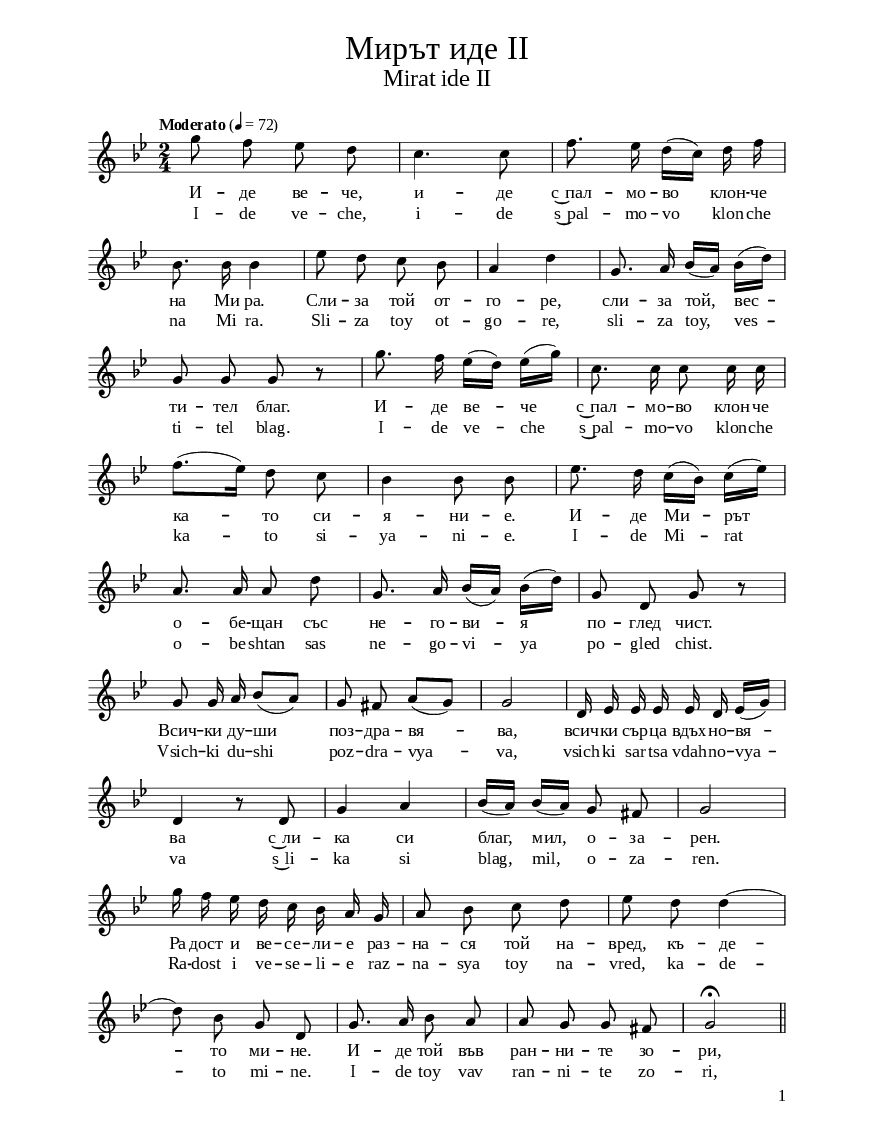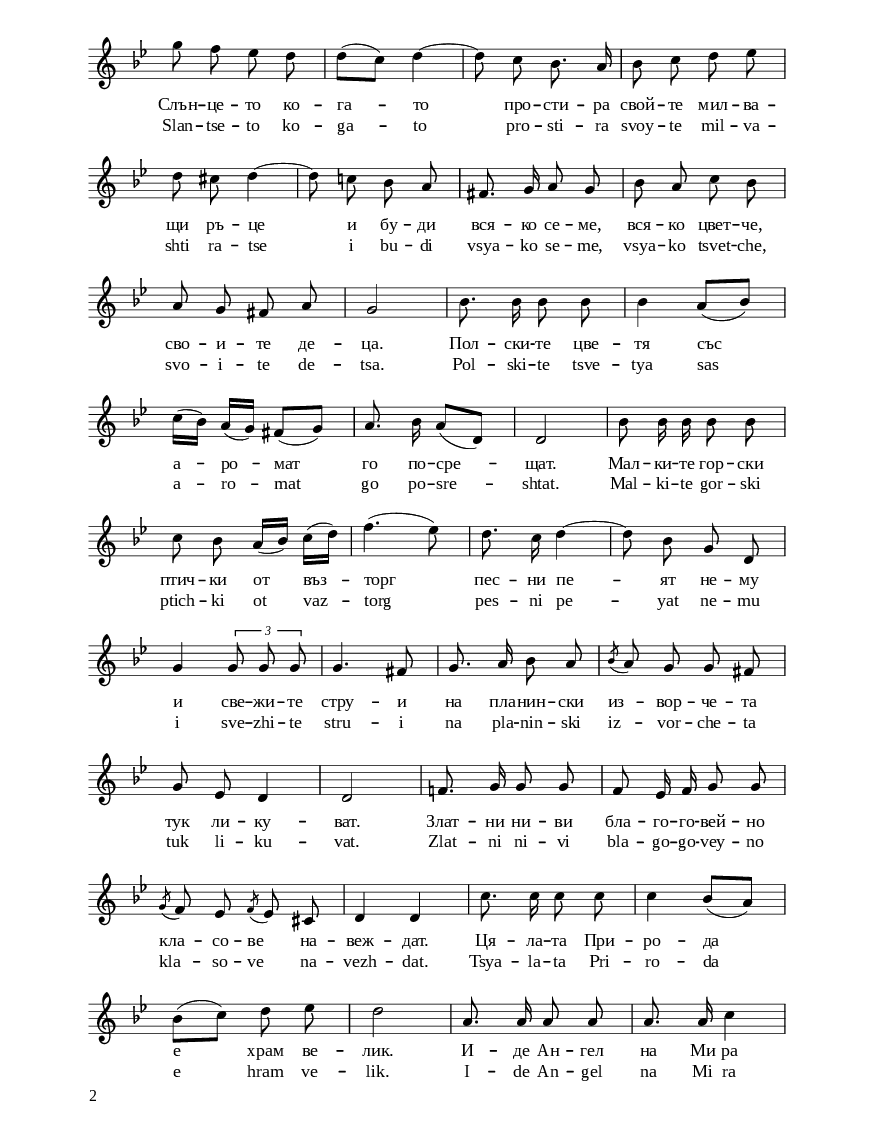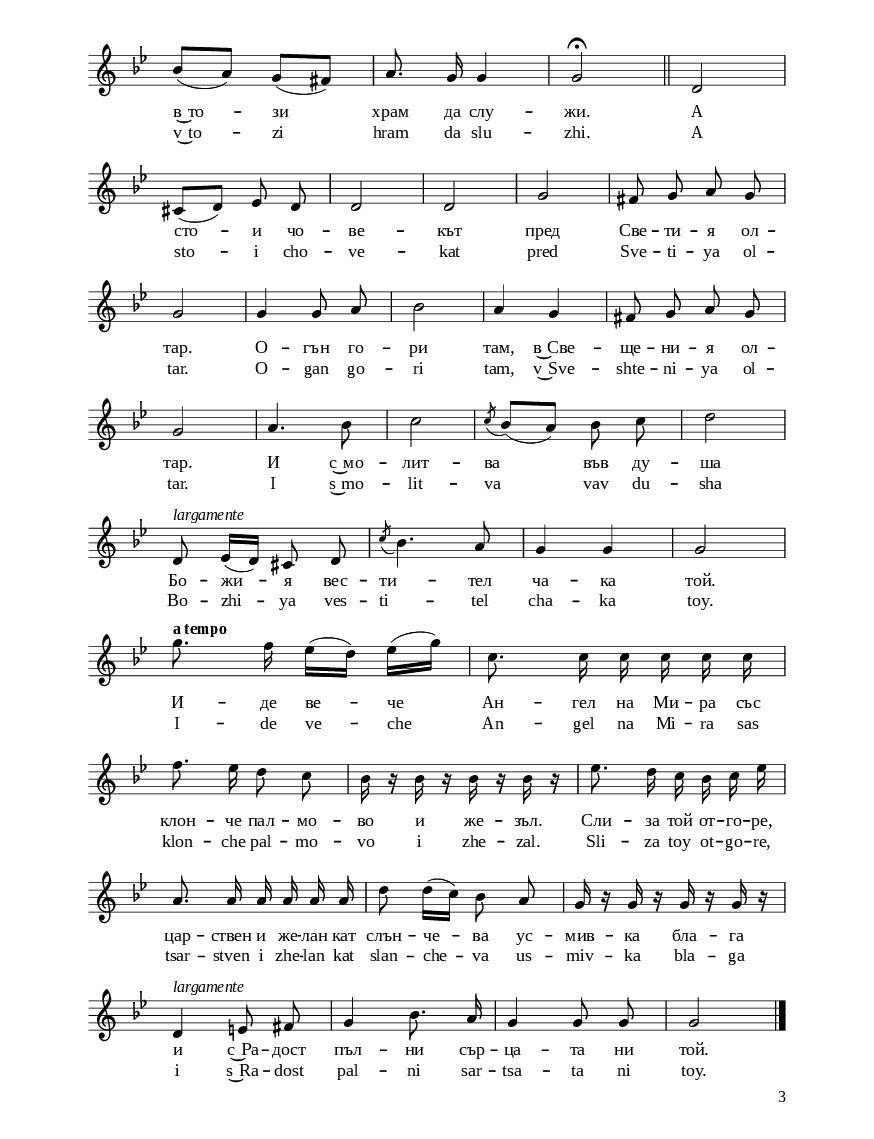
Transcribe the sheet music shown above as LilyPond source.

\version "2.24.0"

% include paper part and global functions
\include "include/globals.ily"

\bookpart {
  \label #'ref158
  \tocItem \markup "Мирът иде II – Mirat ide II"
  \include "include/bookpart-paper.ily"
  \score {
    \include "include/score-layout.ily"

    \new Voice \relative c' {
      \clef treble
      \key bes \major
      \time 2/4
      \tempoFunc "Moderato" 4 "72"
      \autoBeamOff
      g''8 f ees d | \noBreak
      c4. c8 | \noBreak
      f8. ees16 d([c]) d f | \break

      bes,8. bes16 bes4 | \noBreak
      ees8 d c bes | \noBreak
      a4 d | \noBreak
      g,8. a16 bes([a]) bes ([d]) | \break

      g,8 g g r | \noBreak
      g'8. f16 ees([d]) ees([g]) | \noBreak
      c,8. c16 c8 c16 c | \break

      f8.([ees16]) d8 c | \noBreak
      bes4 bes8 bes | \noBreak
      ees8. d16 c([bes]) c([ees]) | \break

      a,8. a16 a8 d | \noBreak
      g,8. a16 bes([a]) bes([d]) | \noBreak
      g,8 d g r | \break

      g8 g16 a bes8([a]) | \noBreak
      g fis a([g]) | \noBreak
      g2 | \noBreak
      d16 ees ees ees ees d ees([g]) | \break

      d4 r8 d | \noBreak
      g4 a | \noBreak
      bes16 ([a]) bes ([a]) g8 fis | \noBreak
      g2 | \break

      g'16 f ees d c bes a g | \noBreak
      a8 bes c d | \noBreak
      ees d d4~ | \break

      d8 bes g d | \noBreak
      g8. a16 bes8 a | \noBreak
      a g g fis | \noBreak
      g2\fermata | \bar "||" \break

      g'8 f ees d | \noBreak
      d([c]) d4~ | \noBreak
      d8 c bes8. a16 | \noBreak
      bes8 c d ees | \break

      d cis d4~ | \noBreak
      d8 c! bes a | \noBreak
      fis8. g16 a8 g | \noBreak
      bes a c bes | \break

      a g fis a | \noBreak
      g2 | \noBreak
      bes8. bes16 bes8 bes | \noBreak
      bes4 a8([bes]) | \break

      c16([bes]) a([g]) fis8([g]) | \noBreak
      a8. bes16 a8([d,]) | \noBreak
      d2 | \noBreak
      bes'8 bes16 bes bes8 bes | \break

      c bes a16([bes]) c([d]) | \noBreak
      f4.(ees8) | \noBreak
      d8. c16 d4~ | \noBreak
      d8 bes g d | \break

      g4 \times 2/3 { g8 g g }  | \noBreak
      g4. fis8 | \noBreak
      g8. a16 bes8 a | \noBreak
      \acciaccatura { bes } a g g fis | \break

      g ees d4 | \noBreak
      d2 | \noBreak
      f!8. g16 g8 g | \noBreak
      f ees16 f g8 g | \break

      \acciaccatura { g } f ees \acciaccatura { f } ees  cis | \noBreak
      d4 d | \noBreak
      c'8. c16 c8 c | \noBreak
      c4 bes8([a]) | \break

      bes([c]) d ees | \noBreak
      d2 | \noBreak
      a8. a16 a8 a | \noBreak
      a8. a16 c4 | \break

      bes8([a]) g([fis]) | \noBreak
      a8. g16 g4
      g2\fermata \bar "||" | \noBreak
      d2 \break

      cis8([d]) ees d | \noBreak
      d2 | \noBreak
      d | \noBreak
      g | \noBreak
      fis8 g a g | \break

      g2 | \noBreak
      g4 g8 a | \noBreak
      bes2 | \noBreak
      a4 g | \noBreak
      fis8 g a g | \break

      g2 | \noBreak
      a4. bes8 | \noBreak
      c2 | \noBreak
      \acciaccatura { c8 } bes([a]) bes c | \noBreak
      d2 | \break

      d,8^\markup{ \italic { largamente } } ees16([d]) cis8 d | \noBreak
      \acciaccatura { c' } bes4. a8 | \noBreak
      g4 g | \noBreak
      g2 | \break

      \tempo "a tempo" g'8. f16 ees([d]) ees([g]) | \noBreak
      c,8. c16 c c c c | \break

      f8. ees16 d8 c | \noBreak
      bes16 r bes r bes r bes r | \noBreak
      ees8. d16 c bes c ees | \break

      a,8. a16 a a a a | \noBreak
      d8 d16([c]) bes8 a | \noBreak
      g16 r g r g r g r | \break

      d4^\markup{ \italic { largamente } } e8 fis | \noBreak
      g4 bes8. a16 | \noBreak
      g4 g8 g | \noBreak
      g2 \bar "|."
    }

    \addlyrics {
      И -- де ве -- че, | и -- де | "с~пал" -- мо -- во клон -- че |
      на Ми ра. | Сли -- за той от -- | го -- ре, | сли -- за той, вес -- |
      ти -- тел благ. | И -- де ве -- че | "с~пал" -- мо -- во клон -- че |
      ка -- то си -- | я -- ни -- е. | И -- де Ми -- рът |
      о -- бе -- щан със | не -- го -- ви -- я | по -- глед чист. |
      Всич -- ки ду -- ши | поз -- дра -- вя -- | ва, | всич -- ки сър -- ца вдъх -- но -- вя -- |
      ва "с~ли" -- | ка си | благ, мил, о -- за -- | рен. |
      Ра -- дост и ве -- се -- ли -- е раз -- | на -- ся той на -- | вред, къ -- де --
      то ми -- не. | И -- де той във  | ран -- ни -- те зо -- | ри, |
      Слън -- це -- то ко -- | га -- то про -- сти -- ра свой -- те мил -- ва -- |
      щи ръ -- це и бу -- ди | вся -- ко се -- ме, | вся -- ко цвет -- че, |
      сво -- и -- те де -- | ца. Пол -- ски -- те цве -- | тя със |
      а -- ро -- мат | го по -- сре -- | щат. Мал -- ки -- те гор -- ски |
      птич -- ки от въз -- | торг | пес -- ни пе -- ят не -- му |
      и све -- жи -- те | стру -- и | на пла -- нин -- ски | из -- вор -- че -- та |
      тук ли -- ку -- | ват. | Злат -- ни ни -- ви | бла -- го -- го -- вей -- но |
      кла -- со -- ве на -- | веж -- дат. | Ця -- ла -- та При -- | ро -- да |
      е храм ве -- | лик. | И -- де Ан -- гел | на Ми ра |
      "в~то" -- зи | храм да слу -- | жи. | А |
      сто -- и чо -- | ве -- | кът | пред | Све -- ти -- я ол -- |
      тар. | О -- гън го -- | ри | там, "в~Све" -- | ще -- ни -- я ол -- |
      тар. | И "с~мо" -- | лит -- | ва във ду -- | ша |
      Бо -- жи -- я вес -- | ти -- тел | ча -- ка | той. |
      И -- де ве -- че | Ан -- гел на Ми -- ра със |
      клон -- че пал -- мо -- | во и же -- зъл. | Сли -- за той от -- го -- ре, |
      цар -- ствен и же -- лан кат | слън -- че -- ва ус -- | мив -- ка бла -- га |
      и "с~Ра" -- дост | пъл -- ни сър -- | ца -- та ни той. |
    }

    \addlyrics {
      I -- de ve -- che, | i -- de | "s~pal" -- mo -- vo klon -- che |
      na Mi ra. | Sli -- za toy ot -- | go -- re, | sli -- za toy, ves -- |
      ti -- tel blag. | I -- de ve -- che | "s~pal" -- mo -- vo klon -- che |
      ka -- to si -- | ya -- ni -- e. | I -- de Mi -- rat |
      o -- be -- shtan sas | ne -- go -- vi -- ya | po -- gled chist. |
      Vsich -- ki du -- shi | poz -- dra -- vya -- | va, | vsich -- ki sar -- tsa vdah -- no -- vya -- |
      va "s~li" -- | ka si | blag, mil, o -- za -- | ren. |
      Ra -- dost i ve -- se -- li -- e raz -- | na -- sya toy na -- | vred, ka -- de --
      to mi -- ne. | I -- de toy vav  | ran -- ni -- te zo -- | ri, |
      Slan -- tse -- to ko -- | ga -- to pro -- sti -- ra svoy -- te mil -- va -- |
      shti ra -- tse i bu -- di | vsya -- ko se -- me, | vsya -- ko tsvet -- che, |
      svo -- i -- te de -- | tsa. Pol -- ski -- te tsve -- | tya sas |
      a -- ro -- mat | go po -- sre -- | shtat. Mal -- ki -- te gor -- ski |
      ptich -- ki ot vaz -- | torg | pes -- ni pe -- yat ne -- mu |
      i sve -- zhi -- te | stru -- i | na pla -- nin -- ski | iz -- vor -- che -- ta |
      tuk li -- ku -- | vat. | Zlat -- ni ni -- vi | bla -- go -- go -- vey -- no |
      kla -- so -- ve na -- | vezh -- dat. | Tsya -- la -- ta Pri -- | ro -- da |
      e hram ve -- | lik. | I -- de An -- gel | na Mi ra |
      "v~to" -- zi | hram da slu -- | zhi. | A |
      sto -- i cho -- | ve -- | kat | pred | Sve -- ti -- ya ol -- |
      tar. | O -- gan go -- | ri | tam, "v~Sve" -- | shte -- ni -- ya ol -- |
      tar. | I "s~mo" -- | lit -- | va vav du -- | sha |
      Bo -- zhi -- ya ves -- | ti -- tel | cha -- ka | toy. |
      I -- de ve -- che | An -- gel na Mi -- ra sas |
      klon -- che pal -- mo -- | vo i zhe -- zal. | Sli -- za toy ot -- go -- re, |
      tsar -- stven i zhe -- lan kat | slan -- che -- va us -- | miv -- ka bla -- ga |
      i "s~Ra" -- dost | pal -- ni sar -- | tsa -- ta ni toy. |
    }
    \header {
      title = \titleFunc "Мирът иде II" "Mirat ide II"
    }

    \midi{}

  } % score
  %\markup \dc-two "D.C." "con repitione"

  \pageBreak

  % include foreign translation(s) of the song
  \version "2.24.1"

\markup \fill-line { \fontsize #deTitleFontSize "Der Frieden kommt" }
\markup \null
\markup \null
\markup \fontsize #deCoupletFontSize {
    \hspace #5
    \override #`(baseline-skip . ,deCoupletBaselineSkip)
  \column {

 \line { " "Er kommt schon, er kommt, mit dem Palmzweigchen des Friedens. }

 \line { " "Er kommt von oben herab, er kommt herab, der gütige Bote. }

 \line { " "Er kommt mit dem Palmzweigchen, }

 \line { " "wie ein Schein. }

 \line { " "Er kommt, der versprochene Frieden }

 \line { " "mit seinem reinen Blick. }

  \line { " "}

 \line { " "Er begrüßt alle Seelen, }

 \line { " "inspiriert alle Herzen }

 \line { " "mit seinem gütigen, lieben, erleuchteten Antlitz. }

 \line { " "Freude und Wonne verbreitet er überall, }

 \line { " "wo er vorbeiläuft. }

 \line { " "Er kommt in der frühen Morgenröte, }

 \line { " "wenn die Sonne ihre streichelnden Hände ausstreckt }

 \line { " "und jeden Samen, jede Blume – ihre Kinder – erweckt. }

 \line { " "Die Feldblumen heißen ihn mit einem Duft willkommen. }
  \line { " "}

 \line { " "Die kleinen Waldvögel }

 \line { " "singen ihm Lieder vor Begeisterung, }

 \line { " "und die frischen Wasserstrahlen der kleinen Gebirgsquellen jauchzen. }

 \line { " "Goldene Felder neigen ehrfurchtsvoll Weizenähren. }

 \line { " "Die ganze Natur ist ein großer Tempel. }

 \line { " "Es kommt ein Engel des Friedens, um in diesem Tempel zu dienen. }
  \line { " "}

 \line { " "Und der Mensch steht vor dem heiligen Altar. }

 \line { " "Das Feuer brennt dort auf dem heiligen Altar. }

 \line { " "Und mit einem Gebet in der Seele erwartet er }

 \line { " "den göttlichen Boten. }
  \line { " "}

 \line { " "Es kommt schon der Engel des Friedens }

 \line { " "mit einem Palmzweigchen und mit dem Zepter. }

 \line { " "Er kommt von oben herab }

 \line { " "majestätisch und erwünscht, }

 \line { " "wie ein gütiges Sonnenlächeln }

 \line { " "und mit Freude erfüllt er unsere Herzen. }

  }
}


} % bookpart
